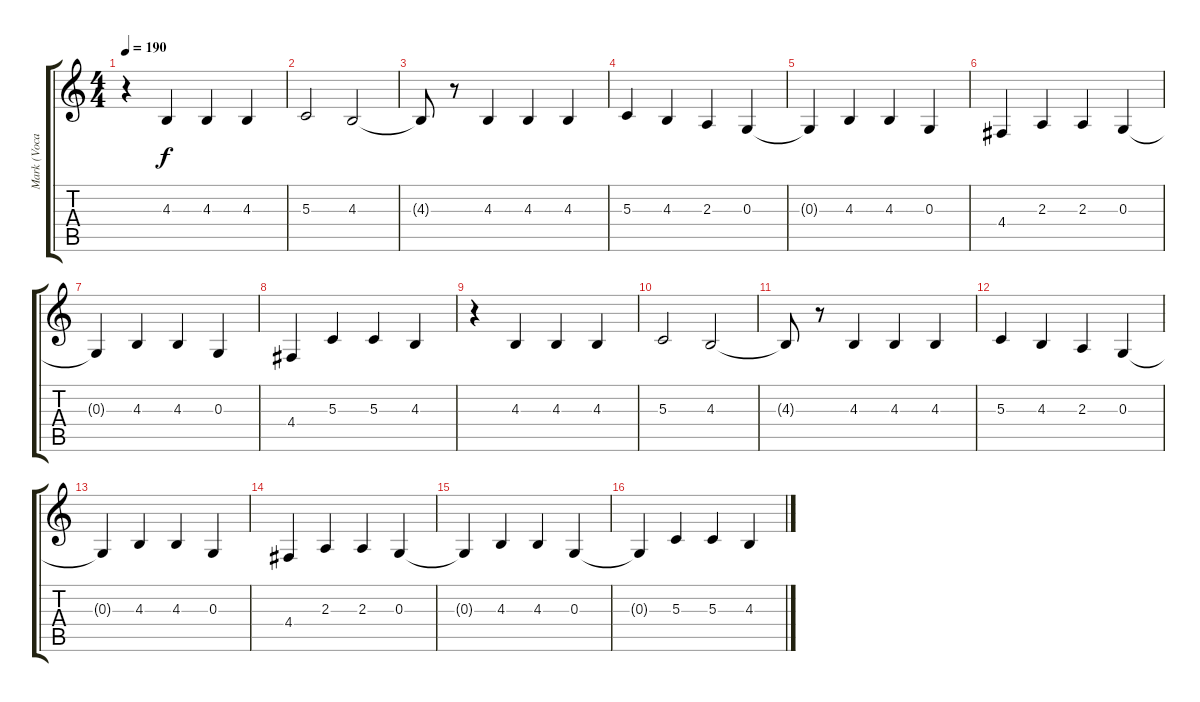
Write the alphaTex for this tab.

\track ("Mark (Vocals 2)" "Mark (Voca") {instrument altosax}
\staff {score tabs}
\tuning (E4 B3 G3 D3 A2 E2) {hide}
\ts (4 4)
\tempo 190
\clef g2
\ks c
r.4{dy f balance 8} 4.3.4 4.3.4 4.3.4 |
5.3.2 4.3.2 |
4.3{t}.8 r.8 4.3.4 4.3.4 4.3.4 |
5.3.4 4.3.4 2.3.4 0.3.4 |
0.3{t}.4 4.3.4 4.3.4 0.3.4 |
4.4.4 2.3.4 2.3.4 0.3.4 |
0.3{t}.4 4.3.4 4.3.4 0.3.4 |
4.4.4 5.3.4 5.3.4 4.3.4 |
r.4 4.3.4 4.3.4 4.3.4 |
5.3.2 4.3.2 |
4.3{t}.8 r.8 4.3.4 4.3.4 4.3.4 |
5.3.4 4.3.4 2.3.4 0.3.4 |
0.3{t}.4 4.3.4 4.3.4 0.3.4 |
4.4.4 2.3.4 2.3.4 0.3.4 |
0.3{t}.4 4.3.4 4.3.4 0.3.4 |
0.3{t}.4 5.3.4 5.3.4 4.3.4
